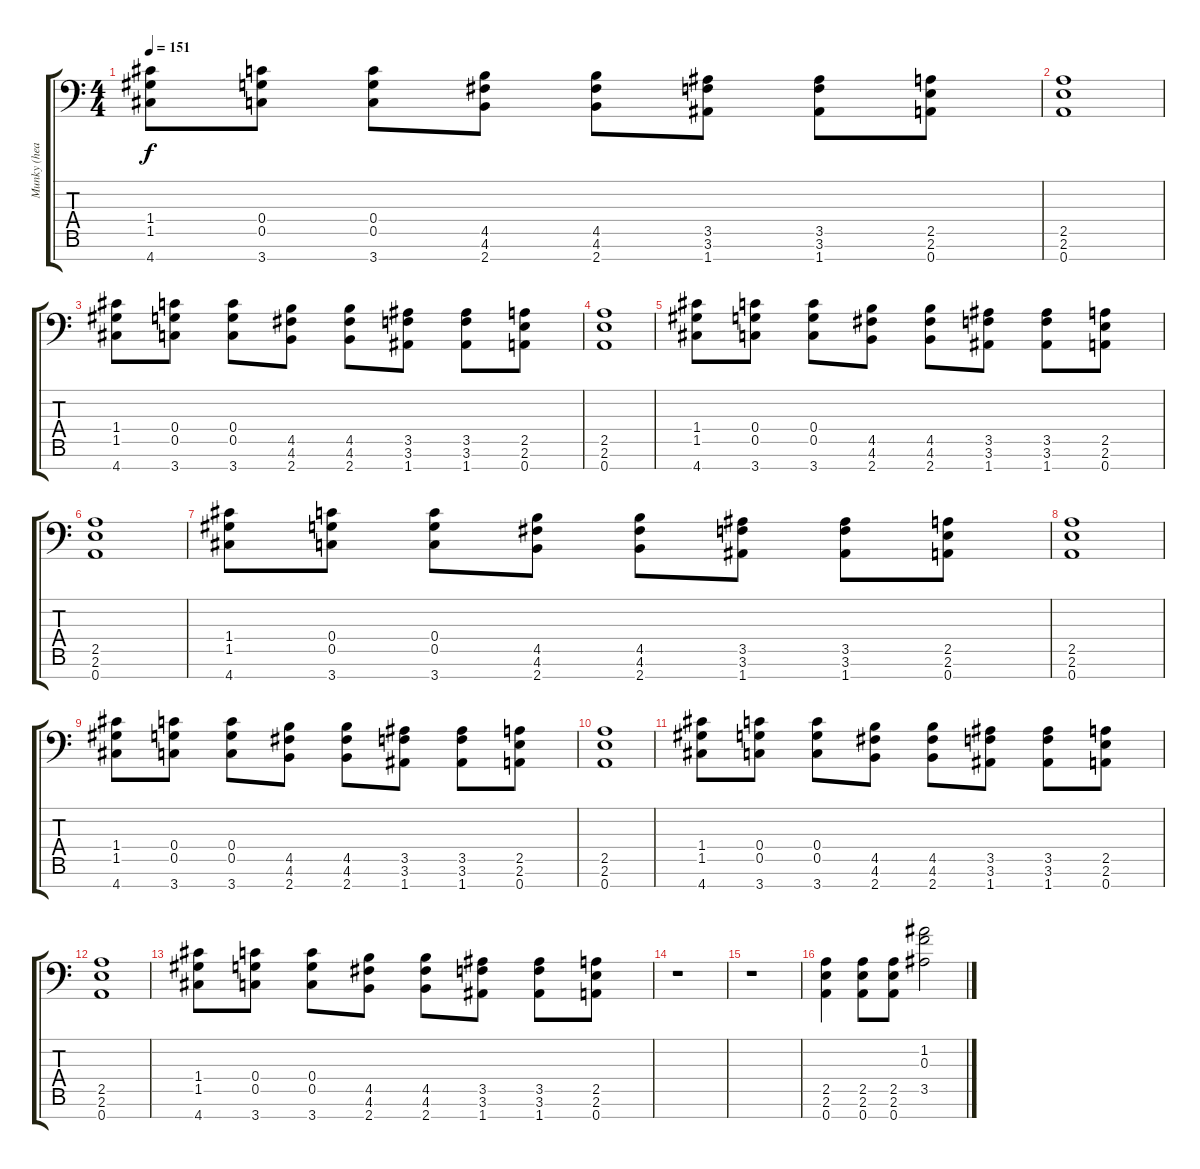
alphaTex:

\track ("Munky (heavy dist-rythm)" "Munky (hea") {instrument overdrivenguitar}
\staff {score tabs}
\tuning (D4 A3 F3 C3 G2 D2 A1) {hide}
\ts (4 4)
\tempo 151
\clef f4
\ks c
(1.4 1.5 4.7).8{dy f} (0.4 0.5 3.7).8 (0.4 0.5 3.7).8 (4.5 4.6 2.7).8 (4.5 4.6 2.7).8 (3.5 3.6 1.7).8 (3.5 3.6 1.7).8 (2.5 2.6 0.7).8 |
(2.5 2.6 0.7).1 |
(1.4 1.5 4.7).8 (0.4 0.5 3.7).8 (0.4 0.5 3.7).8 (4.5 4.6 2.7).8 (4.5 4.6 2.7).8 (3.5 3.6 1.7).8 (3.5 3.6 1.7).8 (2.5 2.6 0.7).8 |
(2.5 2.6 0.7).1 |
(1.4 1.5 4.7).8 (0.4 0.5 3.7).8 (0.4 0.5 3.7).8 (4.5 4.6 2.7).8 (4.5 4.6 2.7).8 (3.5 3.6 1.7).8 (3.5 3.6 1.7).8 (2.5 2.6 0.7).8 |
(2.5 2.6 0.7).1 |
(1.4 1.5 4.7).8 (0.4 0.5 3.7).8 (0.4 0.5 3.7).8 (4.5 4.6 2.7).8 (4.5 4.6 2.7).8 (3.5 3.6 1.7).8 (3.5 3.6 1.7).8 (2.5 2.6 0.7).8 |
(2.5 2.6 0.7).1 |
(1.4 1.5 4.7).8 (0.4 0.5 3.7).8 (0.4 0.5 3.7).8 (4.5 4.6 2.7).8 (4.5 4.6 2.7).8 (3.5 3.6 1.7).8 (3.5 3.6 1.7).8 (2.5 2.6 0.7).8 |
(2.5 2.6 0.7).1 |
(1.4 1.5 4.7).8 (0.4 0.5 3.7).8 (0.4 0.5 3.7).8 (4.5 4.6 2.7).8 (4.5 4.6 2.7).8 (3.5 3.6 1.7).8 (3.5 3.6 1.7).8 (2.5 2.6 0.7).8 |
(2.5 2.6 0.7).1 |
(1.4 1.5 4.7).8 (0.4 0.5 3.7).8 (0.4 0.5 3.7).8 (4.5 4.6 2.7).8 (4.5 4.6 2.7).8 (3.5 3.6 1.7).8 (3.5 3.6 1.7).8 (2.5 2.6 0.7).8 |
r.1 |
r.1 |
(2.5 2.6 0.7).4 (2.5 2.6 0.7).8 (2.5 2.6 0.7).8 (1.2{ss} 0.3{ss} 3.5).2
